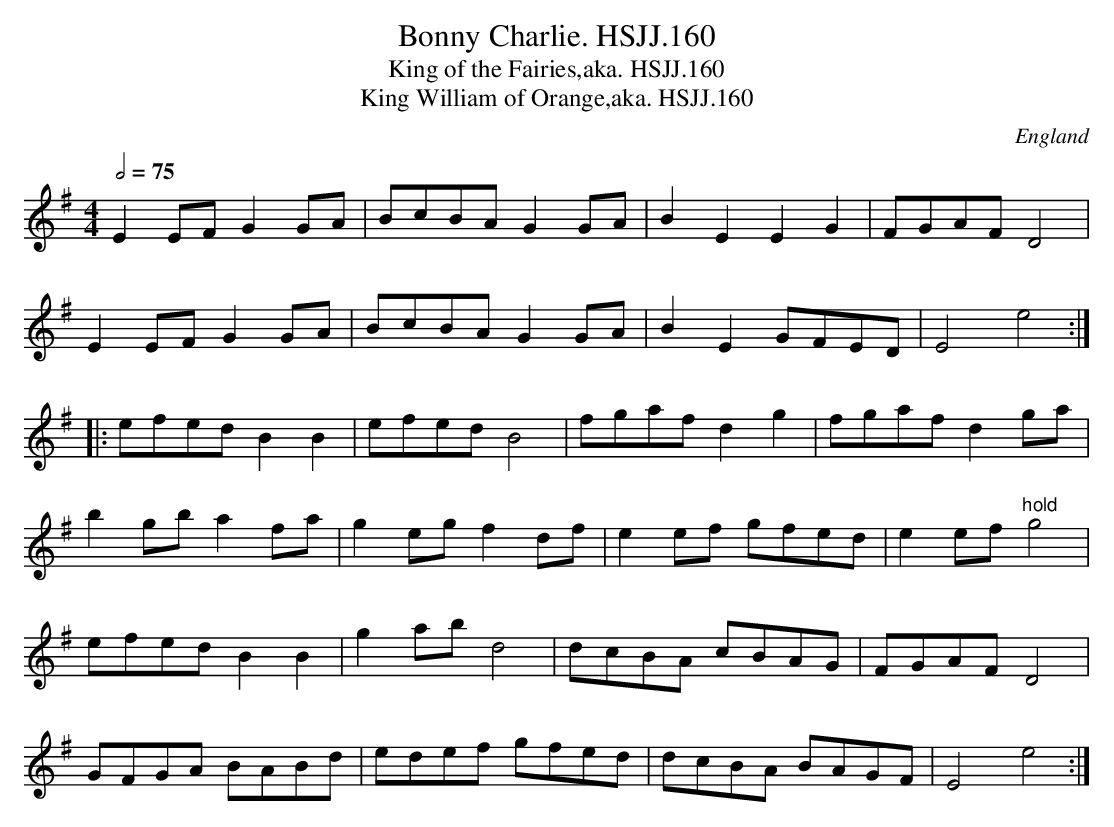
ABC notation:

X:1
T:Bonny Charlie. HSJJ.160
T:King of the Fairies,aka. HSJJ.160
T:King William of Orange,aka. HSJJ.160
L:1/8
M:4/4
O:England
Q:1/2=75
K:G
E2EFG2GA|BcBAG2GA|B2E2E2G2|FGAFD4|!
E2EFG2GA|BcBAG2GA|B2E2GFED|E4e4:|!
|:efedB2B2|efedB4|fgafd2g2|fgafd2ga|!
b2gba2fa|g2egf2df|e2ef gfed|e2ef"hold"g4|!
efedB2B2|g2abd4|dcBA cBAG|FGAFD4|!
GFGA BABd|edef gfed|dcBA BAGF|E4e4:|
